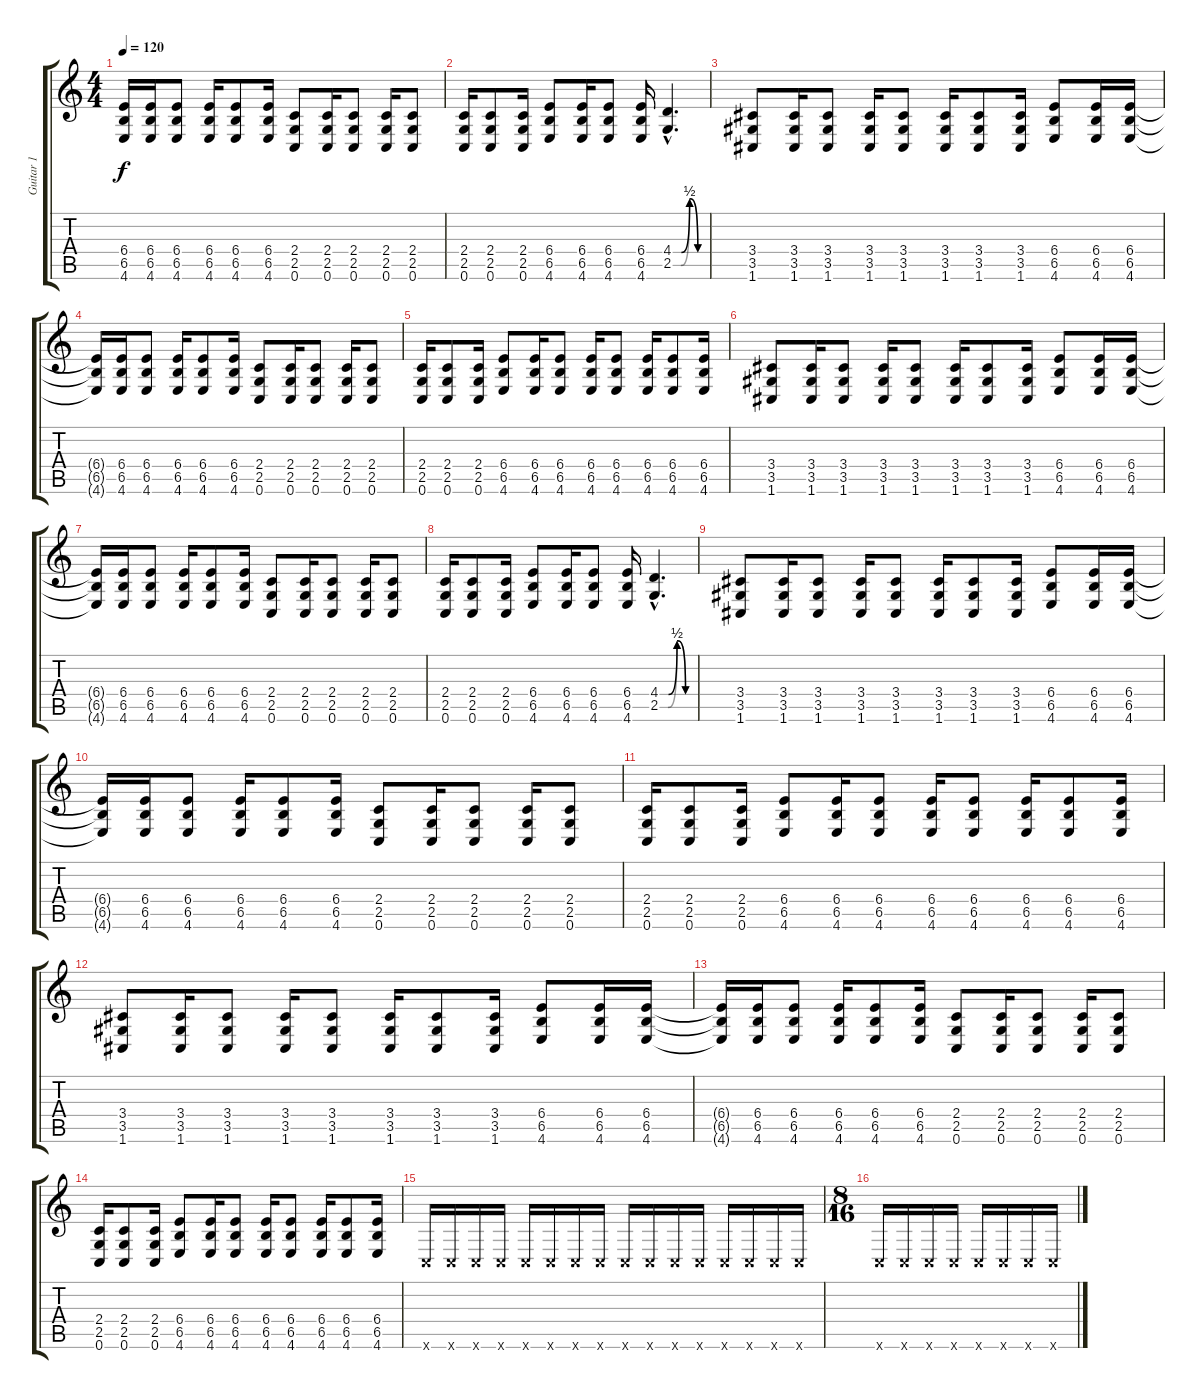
\track ("Guitar 1" "Guitar 1") {instrument overdrivenguitar}
\staff {score tabs}
\tuning (C4 G3 Eb3 Bb2 F2 C2) {hide}
\ts (4 4)
\tempo 120
\clef g2
\ks c
(6.4{t} 6.5{t} 4.6{t}).16{dy f} (6.4 6.5 4.6).16 (6.4 6.5 4.6).8 (6.4 6.5 4.6).16 (6.4 6.5 4.6).8 (6.4 6.5 4.6).16 (2.4 2.5 0.6).8 (2.4 2.5 0.6).16 (2.4 2.5 0.6).8 (2.4 2.5 0.6).16 (2.4 2.5 0.6).8 |
(2.4 2.5 0.6).16 (2.4 2.5 0.6).8 (2.4 2.5 0.6).16 (6.4 6.5 4.6).8 (6.4 6.5 4.6).16 (6.4 6.5 4.6).8 (6.4 6.5 4.6).16 (4.4{be (custom 0 0 15 0 30 2 45 0 60 0) hac} 2.5{be (custom 0 0 14 0 30 2 45 0 60 0) hac}).4{d} |
(3.4 3.5 1.6).8 (3.4 3.5 1.6).16 (3.4 3.5 1.6).8 (3.4 3.5 1.6).16 (3.4 3.5 1.6).8 (3.4 3.5 1.6).16 (3.4 3.5 1.6).8 (3.4 3.5 1.6).16 (6.4 6.5 4.6).8 (6.4 6.5 4.6).16 (6.4 6.5 4.6).16 |
(6.4{t} 6.5{t} 4.6{t}).16 (6.4 6.5 4.6).16 (6.4 6.5 4.6).8 (6.4 6.5 4.6).16 (6.4 6.5 4.6).8 (6.4 6.5 4.6).16 (2.4 2.5 0.6).8 (2.4 2.5 0.6).16 (2.4 2.5 0.6).8 (2.4 2.5 0.6).16 (2.4 2.5 0.6).8 |
(2.4 2.5 0.6).16 (2.4 2.5 0.6).8 (2.4 2.5 0.6).16 (6.4 6.5 4.6).8 (6.4 6.5 4.6).16 (6.4 6.5 4.6).8 (6.4 6.5 4.6).16 (6.4 6.5 4.6).8 (6.4 6.5 4.6).16 (6.4 6.5 4.6).8 (6.4 6.5 4.6).16 |
(3.4 3.5 1.6).8 (3.4 3.5 1.6).16 (3.4 3.5 1.6).8 (3.4 3.5 1.6).16 (3.4 3.5 1.6).8 (3.4 3.5 1.6).16 (3.4 3.5 1.6).8 (3.4 3.5 1.6).16 (6.4 6.5 4.6).8 (6.4 6.5 4.6).16 (6.4 6.5 4.6).16 |
(6.4{t} 6.5{t} 4.6{t}).16 (6.4 6.5 4.6).16 (6.4 6.5 4.6).8 (6.4 6.5 4.6).16 (6.4 6.5 4.6).8 (6.4 6.5 4.6).16 (2.4 2.5 0.6).8 (2.4 2.5 0.6).16 (2.4 2.5 0.6).8 (2.4 2.5 0.6).16 (2.4 2.5 0.6).8 |
(2.4 2.5 0.6).16 (2.4 2.5 0.6).8 (2.4 2.5 0.6).16 (6.4 6.5 4.6).8 (6.4 6.5 4.6).16 (6.4 6.5 4.6).8 (6.4 6.5 4.6).16 (4.4{be (custom 0 0 15 0 30 2 45 0 60 0) hac} 2.5{be (custom 0 0 14 0 30 2 45 0 60 0) hac}).4{d} |
(3.4 3.5 1.6).8 (3.4 3.5 1.6).16 (3.4 3.5 1.6).8 (3.4 3.5 1.6).16 (3.4 3.5 1.6).8 (3.4 3.5 1.6).16 (3.4 3.5 1.6).8 (3.4 3.5 1.6).16 (6.4 6.5 4.6).8 (6.4 6.5 4.6).16 (6.4 6.5 4.6).16 |
(6.4{t} 6.5{t} 4.6{t}).16 (6.4 6.5 4.6).16 (6.4 6.5 4.6).8 (6.4 6.5 4.6).16 (6.4 6.5 4.6).8 (6.4 6.5 4.6).16 (2.4 2.5 0.6).8 (2.4 2.5 0.6).16 (2.4 2.5 0.6).8 (2.4 2.5 0.6).16 (2.4 2.5 0.6).8 |
(2.4 2.5 0.6).16 (2.4 2.5 0.6).8 (2.4 2.5 0.6).16 (6.4 6.5 4.6).8 (6.4 6.5 4.6).16 (6.4 6.5 4.6).8 (6.4 6.5 4.6).16 (6.4 6.5 4.6).8 (6.4 6.5 4.6).16 (6.4 6.5 4.6).8 (6.4 6.5 4.6).16 |
(3.4 3.5 1.6).8 (3.4 3.5 1.6).16 (3.4 3.5 1.6).8 (3.4 3.5 1.6).16 (3.4 3.5 1.6).8 (3.4 3.5 1.6).16 (3.4 3.5 1.6).8 (3.4 3.5 1.6).16 (6.4 6.5 4.6).8 (6.4 6.5 4.6).16 (6.4 6.5 4.6).16 |
(6.4{t} 6.5{t} 4.6{t}).16 (6.4 6.5 4.6).16 (6.4 6.5 4.6).8 (6.4 6.5 4.6).16 (6.4 6.5 4.6).8 (6.4 6.5 4.6).16 (2.4 2.5 0.6).8 (2.4 2.5 0.6).16 (2.4 2.5 0.6).8 (2.4 2.5 0.6).16 (2.4 2.5 0.6).8 |
(2.4 2.5 0.6).16 (2.4 2.5 0.6).8 (2.4 2.5 0.6).16 (6.4 6.5 4.6).8 (6.4 6.5 4.6).16 (6.4 6.5 4.6).8 (6.4 6.5 4.6).16 (6.4 6.5 4.6).8 (6.4 6.5 4.6).16 (6.4 6.5 4.6).8 (6.4 6.5 4.6).16 |
0.6{x}.16 0.6{x}.16 0.6{x}.16 0.6{x}.16 0.6{x}.16 0.6{x}.16 0.6{x}.16 0.6{x}.16 0.6{x}.16 0.6{x}.16 0.6{x}.16 0.6{x}.16 0.6{x}.16 0.6{x}.16 0.6{x}.16 0.6{x}.16 |
\ts (8 16)
0.6{x}.16 0.6{x}.16 0.6{x}.16 0.6{x}.16 0.6{x}.16 0.6{x}.16 0.6{x}.16 0.6{x}.16
